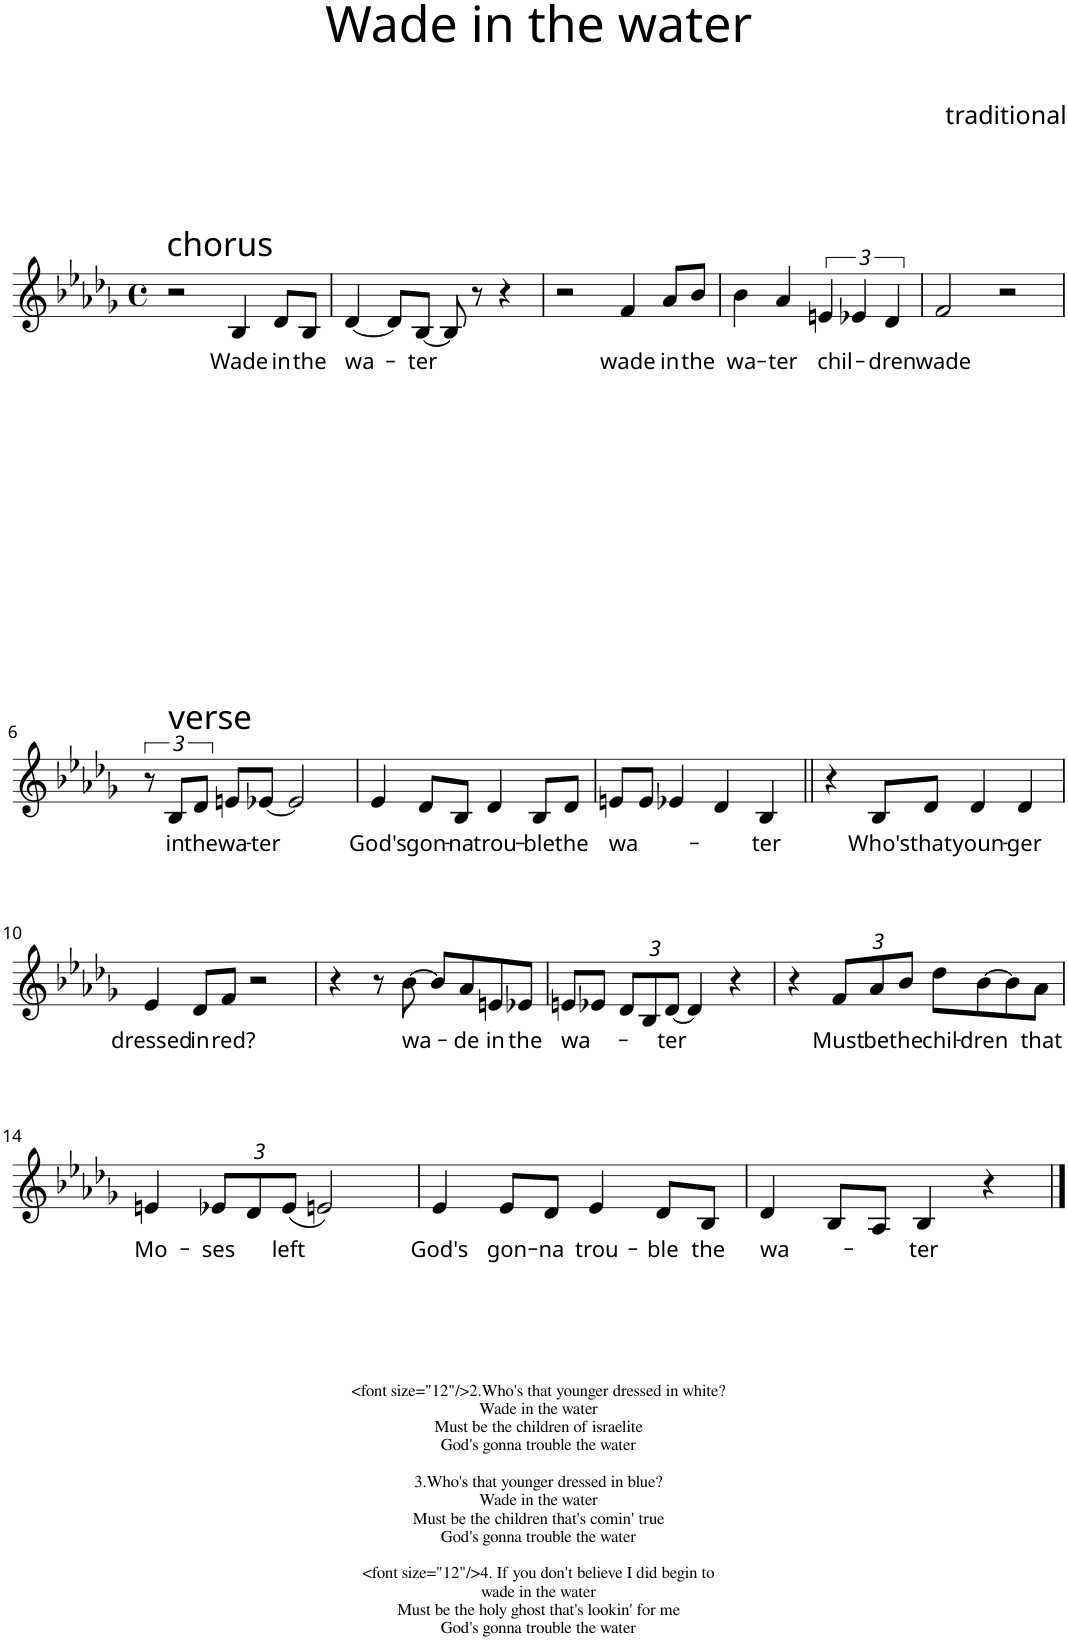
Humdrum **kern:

**kern	**text
*part1	*part1
*staff1	*staff1
*I"Gesang	*
*clefG2	*
*k[b-e-a-d-g-]	*
*b-:	*
*M4/4	*
*met(c)	*
=1	=1
!LO:TX:b:t=verse	!
!LO:TX:a:t=chorus	!
2r	.
!	!LO:LY:b
4B-/	Wade
!	!LO:LY:b
8d-/L	in
!	!LO:LY:b
8B-/J	the
=2	=2
!	!LO:LY:b
[4d-/	wa-
8d-/L]	.
!	!LO:LY:b
[8B-/J	-ter
8B-/]	.
8r	.
4r	.
=3	=3
2r	.
!	!LO:LY:b
4f/	wade
!	!LO:LY:b
8a-/L	in
!	!LO:LY:b
8b-/J	the
=4	=4
!	!LO:LY:b
4b-\	wa-
!	!LO:LY:b
4a-/	-ter
!	!LO:LY:b
6en/	chil-
6e-X/	.
!	!LO:LY:b
6d-/	-dren
=5	=5
!	!LO:LY:b
2f/	wade
2r	.
!!LO:LB:g=z
=6	=6
12r	.
!	!LO:LY:b
12B-/L	in
!	!LO:LY:b
12d-/J	the
!	!LO:LY:b
8en/L	wa-
!	!LO:LY:b
[8e-X/J	-ter
2e-/]	.
=7	=7
!	!LO:LY:b
4e-/	God's
!	!LO:LY:b
8d-/L	gon-
!	!LO:LY:b
8B-/J	-na
!	!LO:LY:b
4d-/	trou-
!	!LO:LY:b
8B-/L	-ble
!	!LO:LY:b
8d-/J	the
=8	=8
!	!LO:LY:b
8en/L	wa-
8e/J	.
4e-X/	.
4d-/	.
!	!LO:LY:b
4B-/	-ter
=9||	=9||
4r	.
!	!LO:LY:b
8B-/L	Who's
!	!LO:LY:b
8d-/J	that
!	!LO:LY:b
4d-/	youn-
!	!LO:LY:b
4d-/	-ger
!!LO:LB:g=z
=10	=10
!	!LO:LY:b
4e-/	dressed
!	!LO:LY:b
8d-/L	in
!	!LO:LY:b
8f/J	red?
2r	.
=11	=11
4r	.
8r	.
!	!LO:LY:b
[8b-\	wa-
8b-/L]	.
!	!LO:LY:b
8a-/	-de
!	!LO:LY:b
8en/	in
!	!LO:LY:b
8e-X/J	the
=12	=12
!	!LO:LY:b
8en/L	wa-
8e-X/J	.
*Xbrackettup	*
12d-/L	.
12B-/	.
!	!LO:LY:b
[12d-/J	-ter
4d-/]	.
4r	.
=13	=13
4r	.
!	!LO:LY:b
12f/L	Must
!	!LO:LY:b
12a-/	be
!	!LO:LY:b
12b-/J	the
!	!LO:LY:b
8dd-\L	chil-
!	!LO:LY:b
[8b-\	-dren
8b-\]	.
!	!LO:LY:b
8a-\J	that
!!LO:LB:g=z
=14	=14
!	!LO:LY:b
4en/	Mo-
!	!LO:LY:b
12e-X/L	-ses
12d-/	.
!	!LO:LY:b
(12e-/J	left
2en/)	.
=15	=15
!	!LO:LY:b
4e-/	God's
!	!LO:LY:b
8e-/L	gon-
!	!LO:LY:b
8d-/J	-na
!	!LO:LY:b
4e-/	trou-
!	!LO:LY:b
8d-/L	-ble
!	!LO:LY:b
8B-/J	the
=16	=16
!	!LO:LY:b
4d-/	wa-
8B-/L	.
8A-/J	.
!	!LO:LY:b
4B-/	-ter
4r	.
==	==
*-	*-
